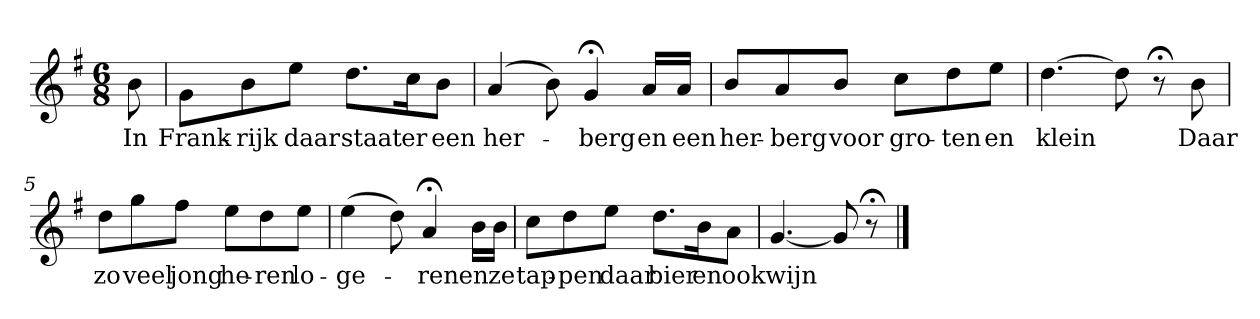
**kern	**text
*part1	*part1
*staff1	*staff1
*k[f#]	*
*G:	*
*M6/8	*
*MM60	*
=	=
8b	In
=1	=1
8gL	Frank-
8b	-rijk
8eeJ	daar
8.ddL	staat
16ccK	er
8bJ	een
=2	=2
(4a	her-
8b)	.
4g;<	-berg
16aLL	en
16aJJ	een
=3	=3
8bL	her-
8a	-berg
8bJ	voor
8ccL	gro-
8dd	-ten
8eeJ	en
=4	=4
[4.dd	klein
8dd]	.
8r;<	.
8b	Daar
=5	=5
8ddL	zo
8gg	veel
8ff#J	jong
8eeL	he-
8dd	-ren
8eeJ	lo-
=6	=6
(4ee	-ge-
8dd)	.
4a;<	-ren
16bLL	en
16bJJ	ze
=7	=7
8ccL	tap-
8dd	-pen
8eeJ	daar
8.ddL	bier
16bK	en
8aJ	ook
=8	=8
[4.g	wijn
8g]	.
8r;<	.
==	==
*-	*-
